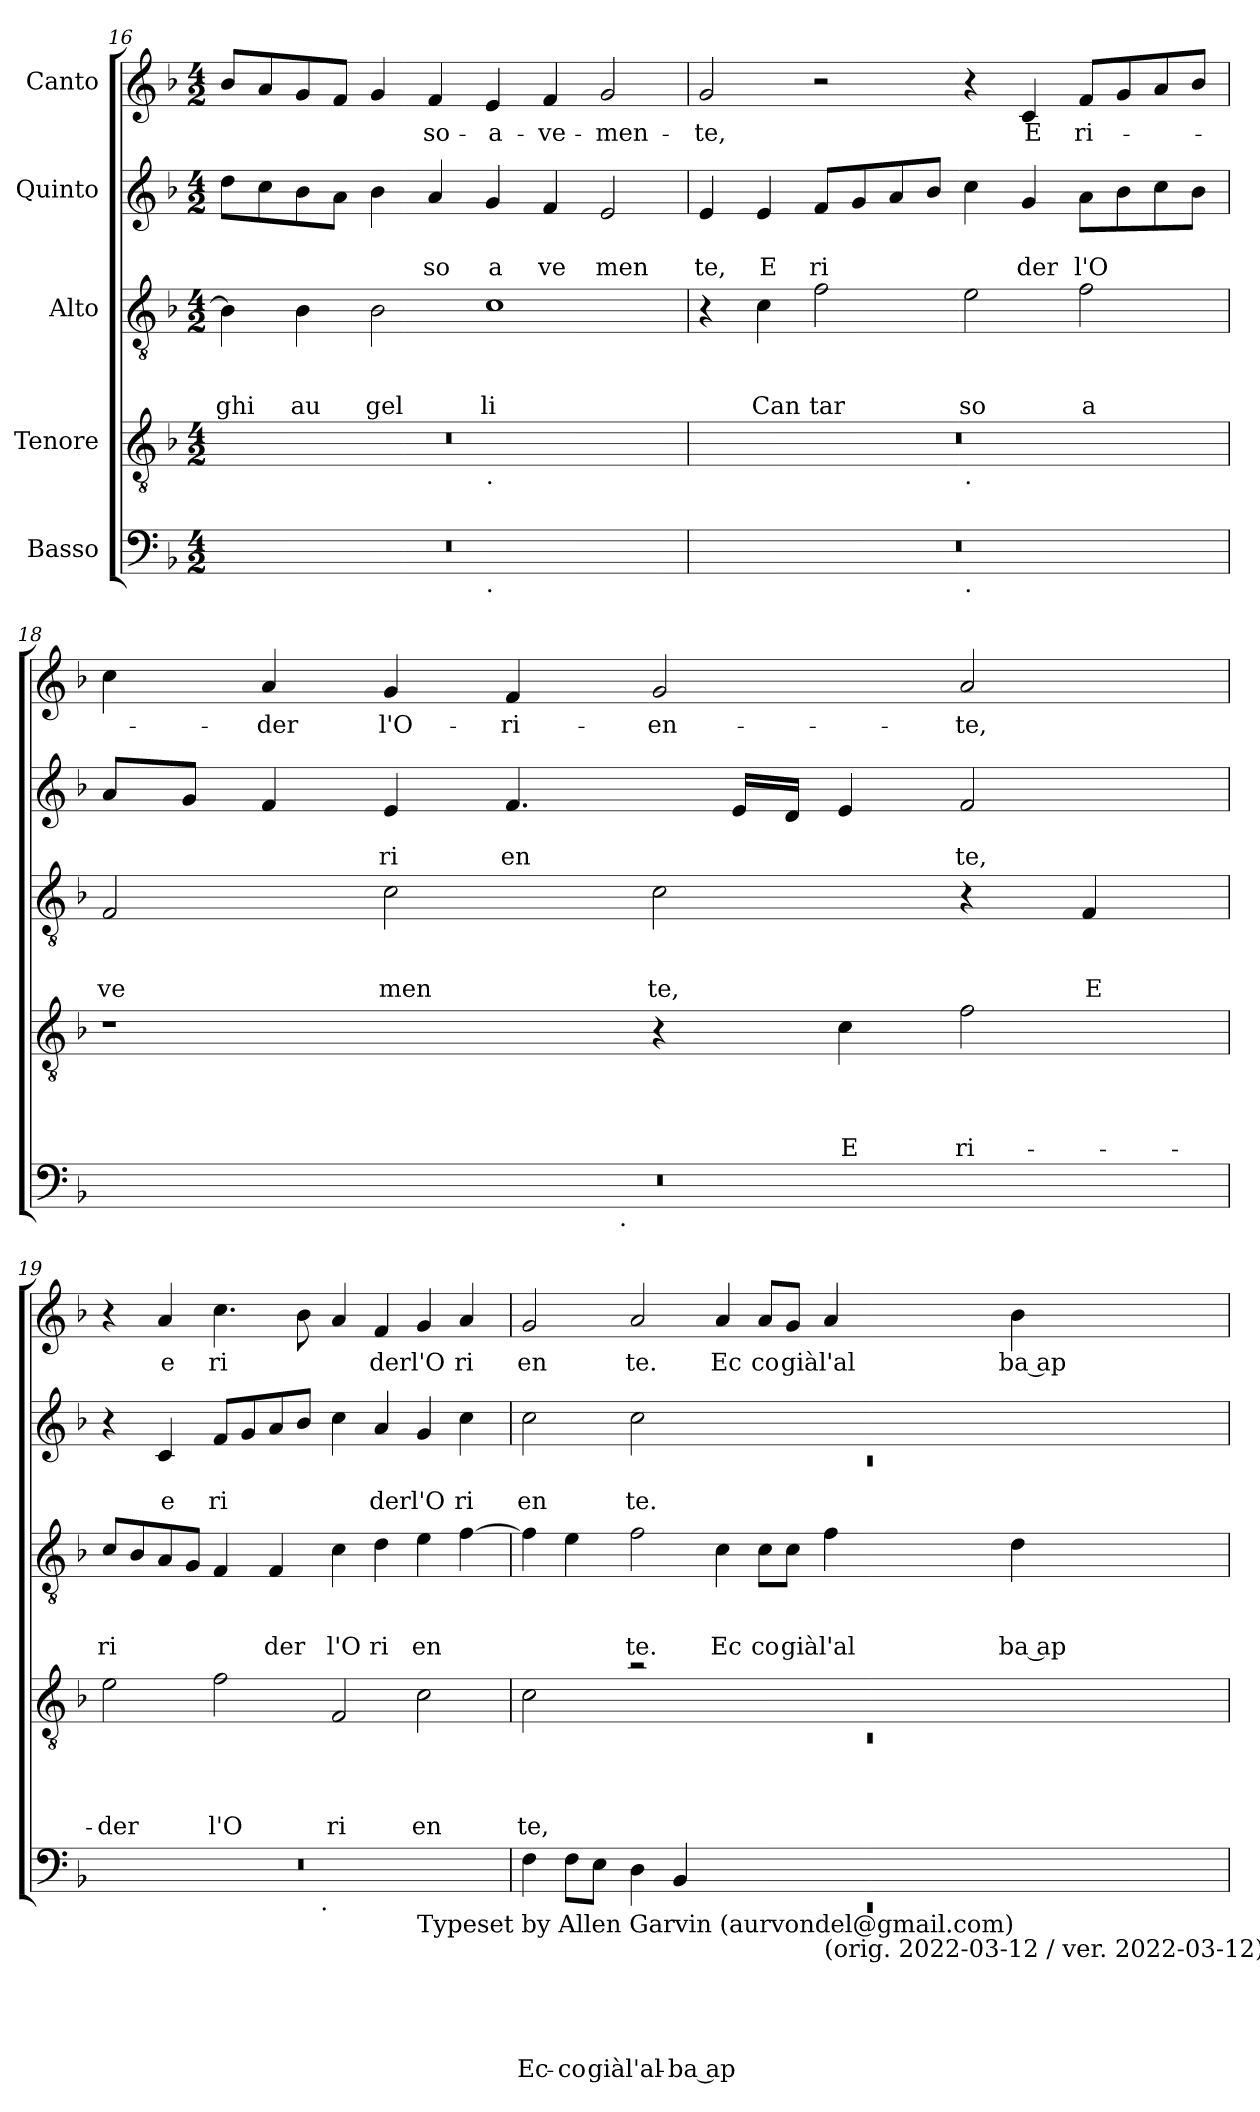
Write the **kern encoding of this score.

**kern	**text	**text	**text	**text	**text	**kern	**text	**text	**text	**text	**kern	**text	**text	**text	**kern	**text	**text	**kern	**text
*part5	*part5	*part5	*part5	*part5	*part5	*part4	*part4	*part4	*part4	*part4	*part3	*part3	*part3	*part3	*part2	*part2	*part2	*part1	*part1
*staff5	*staff5	*staff5	*staff5	*staff5	*staff5	*staff4	*staff4	*staff4	*staff4	*staff4	*staff3	*staff3	*staff3	*staff3	*staff2	*staff2	*staff2	*staff1	*staff1
*I"Basso	*	*	*	*	*	*I"Tenore	*	*	*	*	*I"Alto	*	*	*	*I"Quinto	*	*	*I"Canto	*
*clefF4	*	*	*	*	*	*clefGv2	*	*	*	*	*clefGv2	*	*	*	*clefG2	*	*	*clefG2	*
*k[b-]	*	*	*	*	*	*k[b-]	*	*	*	*	*k[b-]	*	*	*	*k[b-]	*	*	*k[b-]	*
*F:	*	*	*	*	*	*F:	*	*	*	*	*F:	*	*	*	*F:	*	*	*F:	*
*M4/2	*	*	*	*	*	*M4/2	*	*	*	*	*M4/2	*	*	*	*M4/2	*	*	*M4/2	*
=16	=16	=16	=16	=16	=16	=16	=16	=16	=16	=16	=16	=16	=16	=16	=16	=16	=16	=16	=16
!	!	!	!	!	!	!	!	!	!	!	!	!	!	!LO:LY:b	!	!	!	!	!
*^	*	*	*	*	*	*^	*	*	*	*	*	*	*	*	*	*	*	*	*
0r	1ryy	.	.	.	.	.	0r	1ryy	.	.	.	.	4B-\]	.	.	ghi	8dd\L	.	.	8b-/L	.
.	.	.	.	.	.	.	.	.	.	.	.	.	.	.	.	.	8cc\	.	.	8a/	.
!	!	!	!	!	!	!	!	!	!	!	!	!	!	!	!	!LO:LY:b	!	!	!	!	!
.	.	.	.	.	.	.	.	.	.	.	.	.	4B-\	.	.	au	8b-\	.	.	8g/	.
.	.	.	.	.	.	.	.	.	.	.	.	.	.	.	.	.	8a\J	.	.	8f/J	.
!	!	!	!	!	!	!	!	!	!	!	!	!	!	!	!	!LO:LY:b	!	!	!	!	!
.	.	.	.	.	.	.	.	.	.	.	.	.	2B-\	.	.	gel	4b-\	.	.	4g/	.
!	!	!	!	!	!	!	!	!	!	!	!	!	!	!	!	!	!	!	!LO:LY:b	!	!LO:LY:b
.	.	.	.	.	.	.	.	.	.	.	.	.	.	.	.	.	4a/	.	so	4f/	so-
!	!	!	!	!	!	!	!	!LO:TX:b:t=.	!	!	!	!	!	!	!	!	!	!	!	!	!
!	!LO:TX:b:t=.	!	!	!	!	!	!	!	!	!	!	!	!	!	!	!	!	!	!	!	!
!	!	!	!	!	!	!	!	!	!	!	!	!	!	!	!	!LO:LY:b	!	!	!LO:LY:b	!	!LO:LY:b
.	1ryy	.	.	.	.	.	.	1ryy	.	.	.	.	1c	.	.	li	4g/	.	a	4e/	-a-
!	!	!	!	!	!	!	!	!	!	!	!	!	!	!	!	!	!	!	!LO:LY:b	!	!LO:LY:b
.	.	.	.	.	.	.	.	.	.	.	.	.	.	.	.	.	4f/	.	ve	4f/	-ve-
!	!	!	!	!	!	!	!	!	!	!	!	!	!	!	!	!	!	!	!LO:LY:b	!	!LO:LY:b
.	.	.	.	.	.	.	.	.	.	.	.	.	.	.	.	.	2e/	.	men	2g/	-men-
=17	=17	=17	=17	=17	=17	=17	=17	=17	=17	=17	=17	=17	=17	=17	=17	=17	=17	=17	=17	=17	=17
!	!	!	!	!	!	!	!	!	!	!	!	!	!	!	!	!	!	!	!LO:LY:b	!	!LO:LY:b
0r	1ryy	.	.	.	.	.	0r	1ryy	.	.	.	.	4r	.	.	.	4e/	.	te,	2g/	-te,
!	!	!	!	!	!	!	!	!	!	!	!	!	!	!	!	!LO:LY:b	!	!	!LO:LY:b	!	!
.	.	.	.	.	.	.	.	.	.	.	.	.	4c\	.	.	Can	4e/	.	E	.	.
!	!	!	!	!	!	!	!	!	!	!	!	!	!	!	!	!LO:LY:b	!	!	!LO:LY:b	!	!
.	.	.	.	.	.	.	.	.	.	.	.	.	2f\	.	.	tar	8f/L	.	ri	2r	.
.	.	.	.	.	.	.	.	.	.	.	.	.	.	.	.	.	8g/	.	.	.	.
.	.	.	.	.	.	.	.	.	.	.	.	.	.	.	.	.	8a/	.	.	.	.
.	.	.	.	.	.	.	.	.	.	.	.	.	.	.	.	.	8b-/J	.	.	.	.
!	!	!	!	!	!	!	!	!LO:TX:b:t=.	!	!	!	!	!	!	!	!	!	!	!	!	!
!	!LO:TX:b:t=.	!	!	!	!	!	!	!	!	!	!	!	!	!	!	!	!	!	!	!	!
!	!	!	!	!	!	!	!	!	!	!	!	!	!	!	!	!LO:LY:b	!	!	!	!	!
.	1ryy	.	.	.	.	.	.	1ryy	.	.	.	.	2e\	.	.	so	4cc\	.	.	4r	.
!	!	!	!	!	!	!	!	!	!	!	!	!	!	!	!	!	!	!	!LO:LY:b	!	!LO:LY:b
.	.	.	.	.	.	.	.	.	.	.	.	.	.	.	.	.	4g/	.	der	4c/	E
!	!	!	!	!	!	!	!	!	!	!	!	!	!	!	!	!LO:LY:b	!	!	!LO:LY:b	!	!LO:LY:b
.	.	.	.	.	.	.	.	.	.	.	.	.	2f\	.	.	a	8a\L	.	l'O	8f/L	ri-
.	.	.	.	.	.	.	.	.	.	.	.	.	.	.	.	.	8b-\	.	.	8g/	.
.	.	.	.	.	.	.	.	.	.	.	.	.	.	.	.	.	8cc\	.	.	8a/	.
.	.	.	.	.	.	.	.	.	.	.	.	.	.	.	.	.	8b-\J	.	.	8b-/J	.
=18	=18	=18	=18	=18	=18	=18	=18	=18	=18	=18	=18	=18	=18	=18	=18	=18	=18	=18	=18	=18	=18
!	!	!	!	!	!	!	!	!	!	!	!	!	!	!	!	!LO:LY:b	!	!	!	!	!
*	*	*	*	*	*	*	*v	*v	*	*	*	*	*	*	*	*	*	*	*	*	*
0r	2ryy	.	.	.	.	.	1r	.	.	.	.	2F/	.	.	ve	8a/L	.	.	4cc\	.
.	.	.	.	.	.	.	.	.	.	.	.	.	.	.	.	8g/J	.	.	.	.
!	!	!	!	!	!	!	!	!	!	!	!	!	!	!	!	!	!	!	!	!LO:LY:b
.	.	.	.	.	.	.	.	.	.	.	.	.	.	.	.	4f/	.	.	4a/	-der
!	!	!	!	!	!	!	!	!	!	!	!	!	!	!	!LO:LY:b	!	!	!LO:LY:b	!	!LO:LY:b
.	4...ryy	.	.	.	.	.	.	.	.	.	.	2c\	.	.	men	4e/	.	ri	4g/	l'O-
!	!	!	!	!	!	!	!	!	!	!	!	!	!	!	!	!	!	!LO:LY:b	!	!LO:LY:b
.	.	.	.	.	.	.	.	.	.	.	.	.	.	.	.	4.f/	.	en	4f/	-ri-
!	!LO:TX:b:t=.	!	!	!	!	!	!	!	!	!	!	!	!	!	!	!	!	!	!	!
.	1ryy	.	.	.	.	.	.	.	.	.	.	.	.	.	.	.	.	.	.	.
!	!	!	!	!	!	!	!	!	!	!	!	!	!	!	!LO:LY:b	!	!	!	!	!LO:LY:b
.	.	.	.	.	.	.	4r	.	.	.	.	2c\	.	.	te,	.	.	.	2g/	-en-
.	.	.	.	.	.	.	.	.	.	.	.	.	.	.	.	16e/LL	.	.	.	.
.	.	.	.	.	.	.	.	.	.	.	.	.	.	.	.	16d/JJ	.	.	.	.
!	!	!	!	!	!	!	!	!	!	!	!LO:LY:b	!	!	!	!	!	!	!	!	!
.	.	.	.	.	.	.	4c\	.	.	.	E	.	.	.	.	4e/	.	.	.	.
!	!	!	!	!	!	!	!	!	!	!	!LO:LY:b	!	!	!	!	!	!	!LO:LY:b	!	!LO:LY:b
.	.	.	.	.	.	.	2f\	.	.	.	ri-	4r	.	.	.	2f/	.	te,	2a/	-te,
!	!	!	!	!	!	!	!	!	!	!	!	!	!	!	!LO:LY:b	!	!	!	!	!
.	.	.	.	.	.	.	.	.	.	.	.	4F/	.	.	E	.	.	.	.	.
.	32ryy	.	.	.	.	.	.	.	.	.	.	.	.	.	.	.	.	.	.	.
!!LO:LB:g=z
=19	=19	=19	=19	=19	=19	=19	=19	=19	=19	=19	=19	=19	=19	=19	=19	=19	=19	=19	=19	=19
!	!	!	!	!	!	!	!	!	!	!	!LO:LY:b	!	!	!	!LO:LY:b	!	!	!	!	!
*	*^	*	*	*	*	*	*	*	*	*	*	*	*	*	*	*	*	*	*	*
0r	2ryy	1.ryy	.	.	.	.	.	2e\	.	.	.	-der	8c/L	.	.	ri	4r	.	.	4r	.
.	.	.	.	.	.	.	.	.	.	.	.	.	8B-/	.	.	.	.	.	.	.	.
!	!	!	!	!	!	!	!	!	!	!	!	!	!	!	!	!	!	!	!LO:LY:b	!	!LO:LY:b
.	.	.	.	.	.	.	.	.	.	.	.	.	8A/	.	.	.	4c/	.	e	4a/	e
.	.	.	.	.	.	.	.	.	.	.	.	.	8G/J	.	.	.	.	.	.	.	.
!	!	!	!	!	!	!	!	!	!	!	!	!LO:LY:b	!	!	!	!	!	!	!LO:LY:b	!	!LO:LY:b
.	4...ryy	.	.	.	.	.	.	2f\	.	.	.	l'O	4F/	.	.	.	8f/L	.	ri	4.cc\	ri
.	.	.	.	.	.	.	.	.	.	.	.	.	.	.	.	.	8g/	.	.	.	.
!	!	!	!	!	!	!	!	!	!	!	!	!	!	!	!	!LO:LY:b	!	!	!	!	!
.	.	.	.	.	.	.	.	.	.	.	.	.	4F/	.	.	der	8a/	.	.	.	.
.	.	.	.	.	.	.	.	.	.	.	.	.	.	.	.	.	8b-/J	.	.	8b-\	.
!	!LO:TX:b:t=.	!	!	!	!	!	!	!	!	!	!	!	!	!	!	!	!	!	!	!	!
.	1ryy	.	.	.	.	.	.	.	.	.	.	.	.	.	.	.	.	.	.	.	.
!	!	!	!	!	!	!	!	!	!	!	!	!LO:LY:b	!	!	!	!LO:LY:b	!	!	!	!	!
.	.	.	.	.	.	.	.	2F/	.	.	.	ri	4c\	.	.	l'O	4cc\	.	.	4a/	.
!	!	!	!	!	!	!	!	!	!	!	!	!	!	!	!	!LO:LY:b	!	!	!LO:LY:b	!	!LO:LY:b
.	.	.	.	.	.	.	.	.	.	.	.	.	4d\	.	.	ri	4a/	.	derl'O	4f/	derl'O
!	!	!LO:TX:b:t=Typeset by Allen Garvin (aurvondel@gmail.com)	!	!	!	!	!	!	!	!	!	!	!	!	!	!	!	!	!	!	!
!	!	!	!	!	!	!	!	!	!	!	!	!LO:LY:b	!	!	!	!LO:LY:b	!	!	!	!	!
.	.	2ryy	.	.	.	.	.	2c\	.	.	.	en	4e\	.	.	en	4g/	.	.	4g/	.
!	!	!	!	!	!	!	!	!	!	!	!	!	!	!	!	!	!	!	!LO:LY:b	!	!LO:LY:b
.	.	.	.	.	.	.	.	.	.	.	.	.	[>4f\	.	.	.	4cc\	.	ri	4a/	ri
.	32ryy	.	.	.	.	.	.	.	.	.	.	.	.	.	.	.	.	.	.	.	.
=20	=20	=20	=20	=20	=20	=20	=20	=20	=20	=20	=20	=20	=20	=20	=20	=20	=20	=20	=20	=20	=20
*	*	*	*	*	*	*	*	*^	*	*	*	*	*	*	*	*	*^	*	*	*	*
!	!LO:N:vis=1	!	!	!	!	!	!LO:LY:b	!	!LO:N:vis=1	!	!	!	!LO:LY:b	!	!	!	!	!	!LO:N:vis=1	!	!LO:LY:b	!	!LO:LY:b
*	*	*^	*	*	*	*	*	*	*	*	*	*	*	*	*	*	*	*	*	*	*	*	*
0ryy	0rEE	4F\	1.ryy	.	.	.	.	Ec-	2c\	0rC	.	.	.	te,	4f\]	.	.	.	2cc\	0rc	.	en	2g/	en
!	!	!	!	!	!	!	!	!LO:LY:b	!	!	!	!	!	!	!	!	!	!	!	!	!	!	!	!
.	.	8F\L	.	.	.	.	.	-co	.	.	.	.	.	.	4e\	.	.	.	.	.	.	.	.	.
!	!	!	!	!	!	!	!	!LO:LY:b	!	!	!	!	!	!	!	!	!	!	!	!	!	!	!	!
.	.	8E\J	.	.	.	.	.	già	.	.	.	.	.	.	.	.	.	.	.	.	.	.	.	.
!	!	!	!	!	!	!	!	!LO:LY:b	!	!	!	!	!	!	!	!	!	!LO:LY:b	!	!	!	!LO:LY:b	!	!LO:LY:b
.	.	4D\	.	.	.	.	.	l'al-	2ra	.	.	.	.	.	2f\	.	.	te.	2cc\	.	.	te.	2a/	te.
!	!	!	!	!	!	!	!	!LO:LY:b:rj	!	!	!	!	!	!	!	!	!	!	!	!	!	!	!	!
.	.	4BB-/	.	.	.	.	.	-ba ap-	.	.	.	.	.	.	.	.	.	.	.	.	.	.	.	.
!	!	!	!	!	!	!	!	!	!	!	!	!	!	!	!	!	!	!LO:LY:b	!	!	!	!	!	!LO:LY:b
.	.	1ryy	.	.	.	.	.	.	1ryy	.	.	.	.	.	4c\	.	.	Ec	1ryy	.	.	.	4a/	Ec
!	!	!	!	!	!	!	!	!	!	!	!	!	!	!	!	!	!	!LO:LY:b	!	!	!	!	!	!LO:LY:b
.	.	.	.	.	.	.	.	.	.	.	.	.	.	.	8c\L	.	.	co	.	.	.	.	8a/L	co
!	!	!	!	!	!	!	!	!	!	!	!	!	!	!	!	!	!	!LO:LY:b	!	!	!	!	!	!LO:LY:b
.	.	.	.	.	.	.	.	.	.	.	.	.	.	.	8c\J	.	.	già	.	.	.	.	8g/J	già
!	!	!	!LO:TX:b:t=(orig. 2022-03-12 / ver. 2022-03-12) CC	!	!	!	!	!	!	!	!	!	!	!	!	!	!	!	!	!	!	!	!	!
!	!	!	!	!	!	!	!	!	!	!	!	!	!	!	!	!	!	!LO:LY:b	!	!	!	!	!	!LO:LY:b
.	.	.	2ryy	.	.	.	.	.	.	.	.	.	.	.	4f\	.	.	l'al	.	.	.	.	4a/	l'al
!	!	!	!	!	!	!	!	!	!	!	!	!	!	!	!	!	!	!LO:LY:b:rj	!	!	!	!	!	!LO:LY:b:rj
.	.	.	.	.	.	.	.	.	.	.	.	.	.	.	4d\	.	.	ba ap	.	.	.	.	4b-\	ba ap
*v	*v	*v	*v	*	*	*	*	*	*	*	*	*	*	*	*	*	*	*	*v	*v	*	*	*	*
*	*	*	*	*	*	*v	*v	*	*	*	*	*	*	*	*	*	*	*	*	*
=	=	=	=	=	=	=	=	=	=	=	=	=	=	=	=	=	=	=	=
*-	*-	*-	*-	*-	*-	*-	*-	*-	*-	*-	*-	*-	*-	*-	*-	*-	*-	*-	*-
